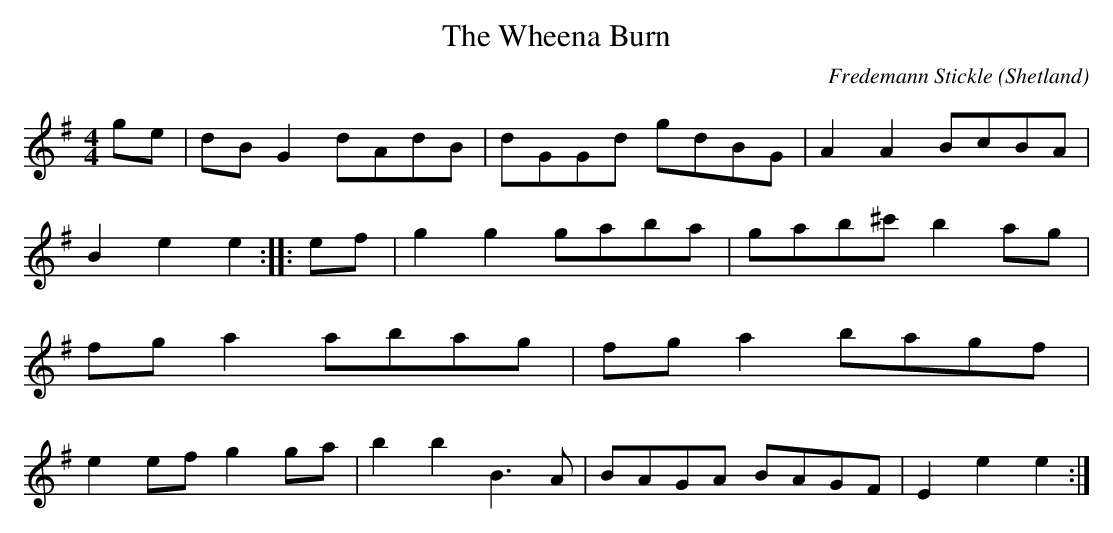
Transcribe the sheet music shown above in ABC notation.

X:1
T:Wheena Burn, The
O:Shetland
M:4/4
C:Fredemann Stickle
K:Em
ge|\
dBG2 dAdB|dGGd gdBG|A2A2 BcBA|B2e2 e2::\
ef|\
g2g2 gaba|gab^c' b2ag|fga2 abag|fga2bagf|\
e2ef g2ga|b2b2 B3A|BAGA BAGF|E2e2 e2:|
